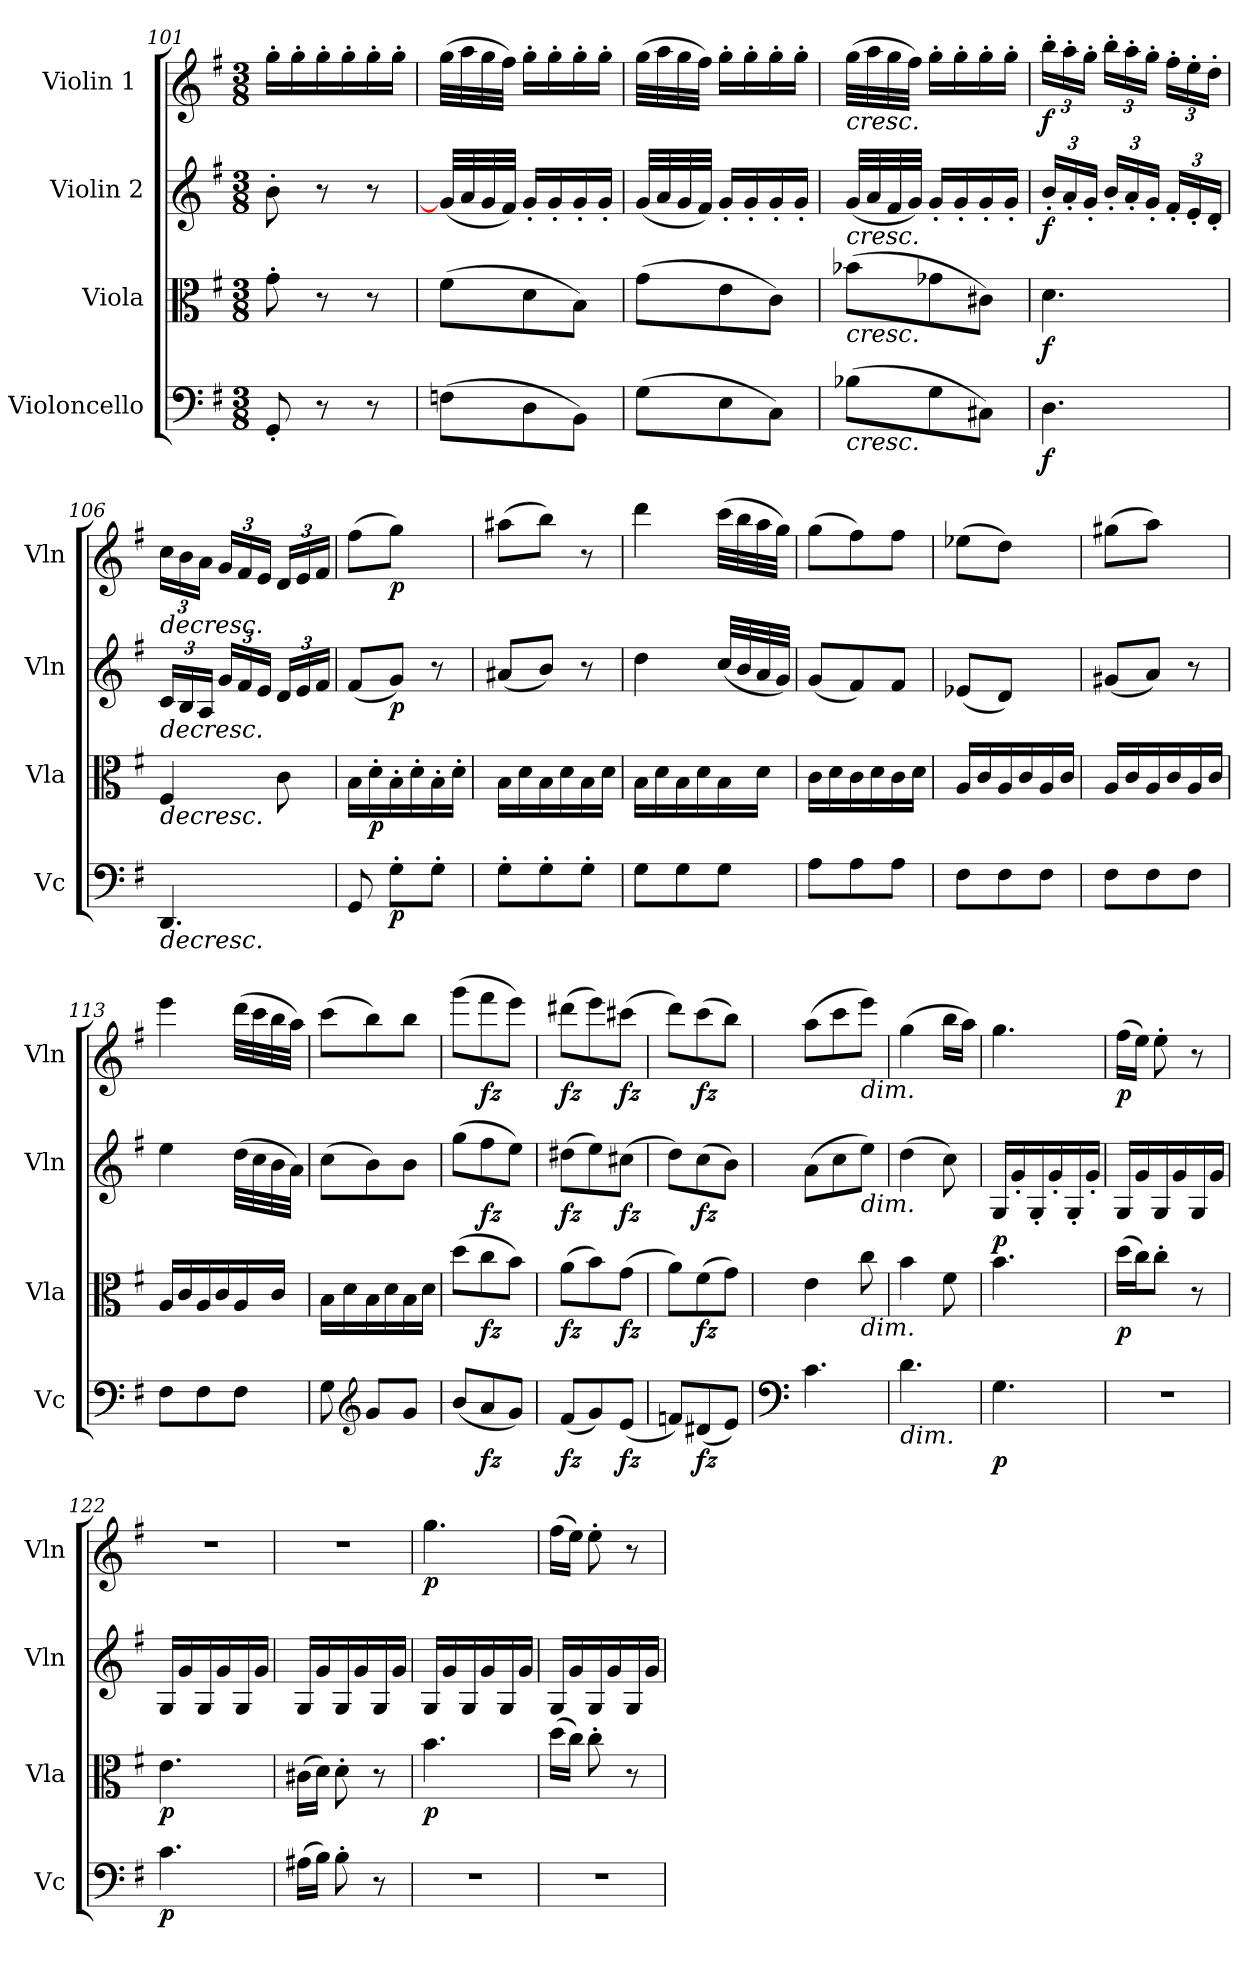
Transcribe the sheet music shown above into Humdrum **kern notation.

**kern	**dynam	**kern	**dynam	**kern	**dynam	**kern	**dynam
*part4	*part4	*part3	*part3	*part2	*part2	*part1	*part1
*staff4	*staff4	*staff3	*staff3	*staff2	*staff2	*staff1	*staff1
*I"Violoncello	*	*I"Viola	*	*I"Violin 2	*	*I"Violin 1 	*
*I'Vc	*	*I'Vla	*	*I'Vln	*	*I'Vln	*
*clefF4	*	*clefC3	*	*clefG2	*	*clefG2	*
*k[f#]	*	*k[f#]	*	*k[f#]	*	*k[f#]	*
*G:	*	*G:	*	*G:	*	*G:	*
*M3/8	*	*M3/8	*	*M3/8	*	*M3/8	*
=101	=101	=101	=101	=101	=101	=101	=101
8GG'/	.	8g'\	.	8b'\	.	16gg'\LL	.
.	.	.	.	.	.	16gg'\	.
8r	.	8r	.	8r	.	16gg'\	.
.	.	.	.	.	.	16gg'\	.
8r	.	8r	.	8r	.	16gg'\	.
.	.	.	.	.	.	16gg'\JJ	.
=102	=102	=102	=102	=102	=102	=102	=102
(8Fn\L	.	(8f#\L	.	(32g/LLL]	.	(32gg\LLL	.
.	.	.	.	32a/	.	32aa\	.
.	.	.	.	32g/	.	32gg\	.
.	.	.	.	32f#/JJJ)	.	32ff#\JJJ)	.
8D\	.	8d\	.	16g'/LL	.	16gg'\LL	.
.	.	.	.	16g'/	.	16gg'\	.
8BB\J)	.	8B\J)	.	16g'/	.	16gg'\	.
.	.	.	.	16g'/JJ	.	16gg'\JJ	.
=103	=103	=103	=103	=103	=103	=103	=103
(8G\L	.	(8g\L	.	(32g/LLL	.	(32gg\LLL	.
.	.	.	.	32a/	.	32aa\	.
.	.	.	.	32g/	.	32gg\	.
.	.	.	.	32f#/JJJ)	.	32ff#\JJJ)	.
8E\	.	8e\	.	16g'/LL	.	16gg'\LL	.
.	.	.	.	16g'/	.	16gg'\	.
8C\J)	.	8c\J)	.	16g'/	.	16gg'\	.
.	.	.	.	16g'/JJ	.	16gg'\JJ	.
=104	=104	=104	=104	=104	=104	=104	=104
!	!	!	!	!	!	!LO:TX:b:i:t=cresc.	!
!	!	!	!	!LO:TX:b:i:t=cresc.	!	!	!
!	!	!LO:TX:b:i:t=cresc.	!	!	!	!	!
!LO:TX:b:i:t=cresc.	!	!	!	!	!	!	!
(8B-X\L	.	(8b-X\L	.	(32g/LLL	.	(32gg\LLL	.
.	.	.	.	32a/	.	32aa\	.
.	.	.	.	32f#/	.	32gg\	.
.	.	.	.	32g/JJJ)	.	32ff#\JJJ)	.
8G\	.	8g-X\	.	16g'/LL	.	16gg'\LL	.
.	.	.	.	16g'/	.	16gg'\	.
8C#X\J)	.	8c#X\J)	.	16g'/	.	16gg'\	.
.	.	.	.	16g'/JJ	.	16gg'\JJ	.
=105	=105	=105	=105	=105	=105	=105	=105
!	!LO:DY:b	!	!LO:DY:b	!	!LO:DY:b	!	!LO:DY:b
4.D\	f	4.d\	f	24b'/LL	f	24bb'\LL	f
.	.	.	.	24a'/	.	24aa'\	.
.	.	.	.	24g'/JJ	.	24gg'\JJ	.
.	.	.	.	24b'/LL	.	24bb'\LL	.
.	.	.	.	24a'/	.	24aa'\	.
.	.	.	.	24g'/JJ	.	24gg'\JJ	.
.	.	.	.	24f#'/LL	.	24ff#'\LL	.
.	.	.	.	24e'/	.	24ee'\	.
.	.	.	.	24d'/JJ	.	24dd'\JJ	.
=106	=106	=106	=106	=106	=106	=106	=106
!	!	!	!	!	!	!LO:TX:b:i:t=decresc.	!
!	!	!	!	!LO:TX:b:i:t=decresc.	!	!	!
!	!	!LO:TX:b:i:t=decresc.	!	!	!	!	!
!LO:TX:b:i:t=decresc.	!	!	!	!	!	!	!
4.DD/	.	4F#/	.	24c/LL	.	24cc\LL	.
.	.	.	.	24B/	.	24b\	.
.	.	.	.	24A/JJ	.	24a\JJ	.
.	.	.	.	24g/LL	.	24g/LL	.
.	.	.	.	24f#/	.	24f#/	.
.	.	.	.	24e/JJ	.	24e/JJ	.
.	.	8c\	.	24d/LL	.	24d/LL	.
.	.	.	.	24e/	.	24e/	.
.	.	.	.	24f#/JJ	.	24f#/JJ	.
=107	=107	=107	=107	=107	=107	=107	=107
8GG/	.	16B\LL	.	(8f#/L	.	(8ff#\L	.
!	!	!	!LO:DY:b	!	!	!	!
.	.	16d'\	p	.	.	.	.
!	!LO:DY:b	!	!	!	!LO:DY:b	!	!LO:DY:b
8G'\L	p	16B'\	.	8g/J)	p	8gg\J)	p
.	.	16d'\	.	.	.	.	.
8G'\J	.	16B'\	.	8r	.	8ryy	.
.	.	16d'\JJ	.	.	.	.	.
=108	=108	=108	=108	=108	=108	=108	=108
8G'\L	.	16B\LL	.	(8a#X/L	.	(8aa#X\L	.
.	.	16d\	.	.	.	.	.
8G'\	.	16B\	.	8b/J)	.	8bb\J)	.
.	.	16d\	.	.	.	.	.
8G'\J	.	16B\	.	8r	.	8r	.
.	.	16d\JJ	.	.	.	.	.
=109	=109	=109	=109	=109	=109	=109	=109
8G\L	.	16B\LL	.	4dd\	.	4ddd\	.
.	.	16d\	.	.	.	.	.
8G\	.	16B\	.	.	.	.	.
.	.	16d\	.	.	.	.	.
8G\J	.	16B\	.	(32cc/LLL	.	(32ccc\LLL	.
.	.	.	.	32b/	.	32bb\	.
.	.	16d\JJ	.	32a/	.	32aa\	.
.	.	.	.	32g/JJJ)	.	32gg\JJJ)	.
=110	=110	=110	=110	=110	=110	=110	=110
8A\L	.	16c\LL	.	(8g/L	.	(8gg\L	.
.	.	16d\	.	.	.	.	.
8A\	.	16c\	.	8f#/)	.	8ff#\)	.
.	.	16d\	.	.	.	.	.
8A\J	.	16c\	.	8f#/J	.	8ff#\J	.
.	.	16d\JJ	.	.	.	.	.
=111	=111	=111	=111	=111	=111	=111	=111
8F#\L	.	16A/LL	.	(8e-X/L	.	(8ee-X\L	.
.	.	16c/	.	.	.	.	.
8F#\	.	16A/	.	8d/J)	.	8dd\J)	.
.	.	16c/	.	.	.	.	.
8F#\J	.	16A/	.	8ryy	.	8ryy	.
.	.	16c/JJ	.	.	.	.	.
=112	=112	=112	=112	=112	=112	=112	=112
8F#\L	.	16A/LL	.	(8g#X/L	.	(8gg#X\L	.
.	.	16c/	.	.	.	.	.
8F#\	.	16A/	.	8a/J)	.	8aa\J)	.
.	.	16c/	.	.	.	.	.
8F#\J	.	16A/	.	8r	.	8ryy	.
.	.	16c/JJ	.	.	.	.	.
=113	=113	=113	=113	=113	=113	=113	=113
8F#\L	.	16A/LL	.	4ee\	.	4eee\	.
.	.	16c/	.	.	.	.	.
8F#\	.	16A/	.	.	.	.	.
.	.	16c/	.	.	.	.	.
8F#\J	.	16A/	.	(32dd\LLL	.	(32ddd\LLL	.
.	.	.	.	32cc\	.	32ccc\	.
.	.	16c/JJ	.	32b\	.	32bb\	.
.	.	.	.	32a\JJJ)	.	32aa\JJJ)	.
=114	=114	=114	=114	=114	=114	=114	=114
8G\	.	16B\LL	.	(8cc\L	.	(8ccc\L	.
.	.	16d\	.	.	.	.	.
*clefG2	*	*	*	*	*	*	*
8g/L	.	16B\	.	8b\)	.	8bb\)	.
.	.	16d\	.	.	.	.	.
8g/J	.	16B\	.	8b\J	.	8bb\J	.
.	.	16d\JJ	.	.	.	.	.
=115	=115	=115	=115	=115	=115	=115	=115
(8b/L	.	(8dd\L	.	(8gg\L	.	(8ggg\L	.
!	!LO:DY:b	!	!LO:DY:b	!	!LO:DY:b	!	!LO:DY:b
8a/	fz	8cc\	fz	8ff#\	fz	8fff#\	fz
8g/J)	.	8b\J)	.	8ee\J)	.	8eee\J)	.
=116	=116	=116	=116	=116	=116	=116	=116
!	!LO:DY:b	!	!LO:DY:b	!	!LO:DY:b	!	!LO:DY:b
(8f#/L	fz	(8a\L	fz	(8dd#X\L	fz	(8ddd#X\L	fz
8g/)	.	8b\)	.	8ee\)	.	8eee\)	.
!	!LO:DY:b	!	!LO:DY:b	!	!LO:DY:b	!	!LO:DY:b
(8e/J	fz	(8g\J	fz	(8cc#X\J	fz	(8ccc#X\J	fz
=117	=117	=117	=117	=117	=117	=117	=117
8fn/L)	.	8a\L)	.	8dd\L)	.	8ddd\L)	.
!	!LO:DY:b	!	!LO:DY:b	!	!LO:DY:b	!	!LO:DY:b
(8d#X/	fz	(8f#\	fz	(8cc\	fz	(8ccc\	fz
8e/J)	.	8g\J)	.	8b\J)	.	8bb\J)	.
=118	=118	=118	=118	=118	=118	=118	=118
*clefF4	*	*	*	*	*	*	*
4.c\	.	4e\	.	(8a\L	.	(8aa\L	.
.	.	.	.	8cc\	.	8ccc\	.
!	!	!	!	!	!	!LO:TX:b:i:t=dim.	!
!	!	!	!	!LO:TX:b:i:t=dim.	!	!	!
!	!	!LO:TX:b:i:t=dim.	!	!	!	!	!
.	.	8cc\	.	8ee\J)	.	8eee\J)	.
=119	=119	=119	=119	=119	=119	=119	=119
!LO:TX:b:i:t=dim.	!	!	!	!	!	!	!
4.d\	.	4b\	.	(4dd\	.	(4gg\	.
.	.	8f#\	.	8cc\)	.	16bb\LL	.
.	.	.	.	.	.	16aa\JJ)	.
=120	=120	=120	=120	=120	=120	=120	=120
!	!LO:DY:b	!	!LO:DY:a	!	!	!	!
4.G\	p	4.b\	p	16G/LL	.	4.gg\	.
.	.	.	.	16g'/	.	.	.
.	.	.	.	16G'/	.	.	.
.	.	.	.	16g'/	.	.	.
.	.	.	.	16G'/	.	.	.
.	.	.	.	16g'/JJ	.	.	.
=121	=121	=121	=121	=121	=121	=121	=121
!	!	!	!LO:DY:b	!	!	!	!LO:DY:b
4.r	.	(16dd\LL	p	16G/LL	.	(16ff#\LL	p
.	.	16cc\J)	.	16g/	.	16ee\JJ)	.
.	.	8cc'\J	.	16G/	.	8ee'\	.
.	.	.	.	16g/	.	.	.
.	.	8r	.	16G/	.	8r	.
.	.	.	.	16g/JJ	.	.	.
=122	=122	=122	=122	=122	=122	=122	=122
!	!LO:DY:b	!	!LO:DY:b	!	!	!	!
4.c\	p	4.e\	p	16G/LL	.	4.r	.
.	.	.	.	16g/	.	.	.
.	.	.	.	16G/	.	.	.
.	.	.	.	16g/	.	.	.
.	.	.	.	16G/	.	.	.
.	.	.	.	16g/JJ	.	.	.
=123	=123	=123	=123	=123	=123	=123	=123
(16A#X\LL	.	(16c#X\LL	.	16G/LL	.	4.r	.
16B\JJ)	.	16d\JJ)	.	16g/	.	.	.
8B'\	.	8d'\	.	16G/	.	.	.
.	.	.	.	16g/	.	.	.
8r	.	8r	.	16G/	.	.	.
.	.	.	.	16g/JJ	.	.	.
=124	=124	=124	=124	=124	=124	=124	=124
!	!	!	!LO:DY:b	!	!	!	!LO:DY:b
4.r	.	4.b\	p	16G/LL	.	4.gg\	p
.	.	.	.	16g/	.	.	.
.	.	.	.	16G/	.	.	.
.	.	.	.	16g/	.	.	.
.	.	.	.	16G/	.	.	.
.	.	.	.	16g/JJ	.	.	.
=125	=125	=125	=125	=125	=125	=125	=125
4.r	.	(16dd\LL	.	16G/LL	.	(16ff#\LL	.
.	.	16cc\JJ)	.	16g/	.	16ee\JJ)	.
.	.	8cc'\	.	16G/	.	8ee'\	.
.	.	.	.	16g/	.	.	.
.	.	8r	.	16G/	.	8r	.
.	.	.	.	16g/JJ	.	.	.
=	=	=	=	=	=	=	=
*-	*-	*-	*-	*-	*-	*-	*-
